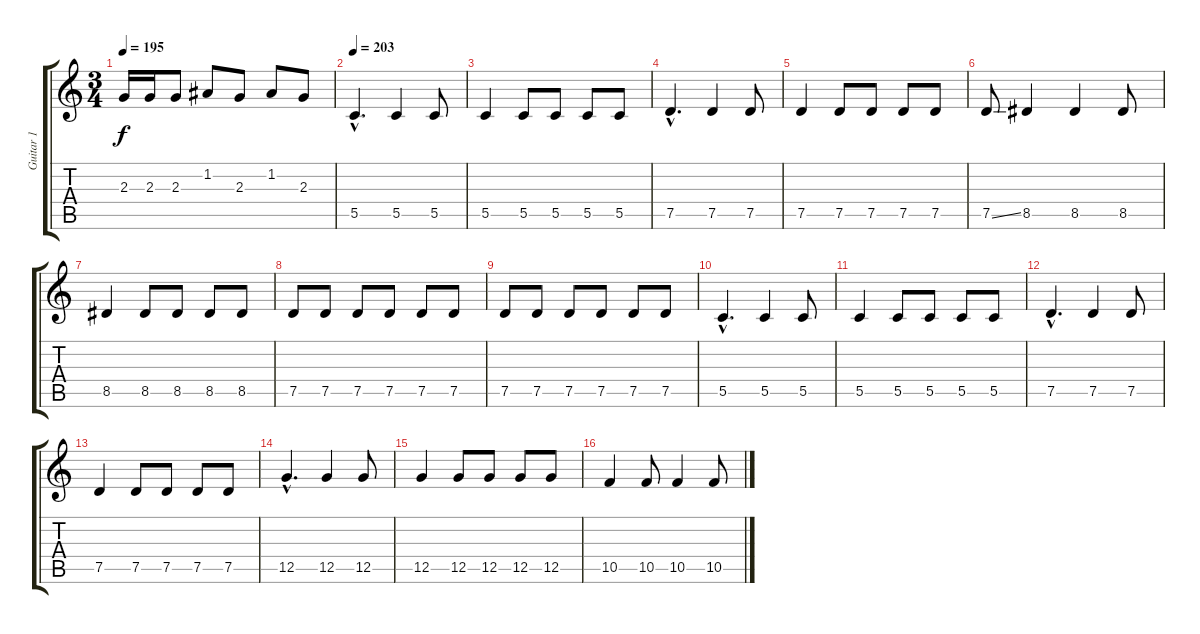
\track ("Guitar 1" "Guitar 1") {instrument overdrivenguitar}
\staff {score tabs}
\tuning (D4 A3 F3 C3 G2 C2) {hide}
\ts (3 4)
\tempo 195
\clef g2
\ks c
2.3.16{dy f} 2.3.16 2.3.8 1.2.8 2.3.8 1.2.8 2.3.8 |
\tempo 203
5.5{hac}.4{d} 5.5.4 5.5.8 |
5.5.4 5.5.8 5.5.8 5.5.8 5.5.8 |
7.5{hac}.4{d} 7.5.4 7.5.8 |
7.5.4 7.5.8 7.5.8 7.5.8 7.5.8 |
7.5{ss}.8 8.5.4 8.5.4 8.5.8 |
8.5.4 8.5.8 8.5.8 8.5.8 8.5.8 |
7.5.8 7.5.8 7.5.8 7.5.8 7.5.8 7.5.8 |
7.5.8 7.5.8 7.5.8 7.5.8 7.5.8 7.5.8 |
5.5{hac}.4{d} 5.5.4 5.5.8 |
5.5.4 5.5.8 5.5.8 5.5.8 5.5.8 |
7.5{hac}.4{d} 7.5.4 7.5.8 |
7.5.4 7.5.8 7.5.8 7.5.8 7.5.8 |
12.5{hac}.4{d} 12.5.4 12.5.8 |
12.5.4 12.5.8 12.5.8 12.5.8 12.5.8 |
10.5.4 10.5.8 10.5.4 10.5.8
